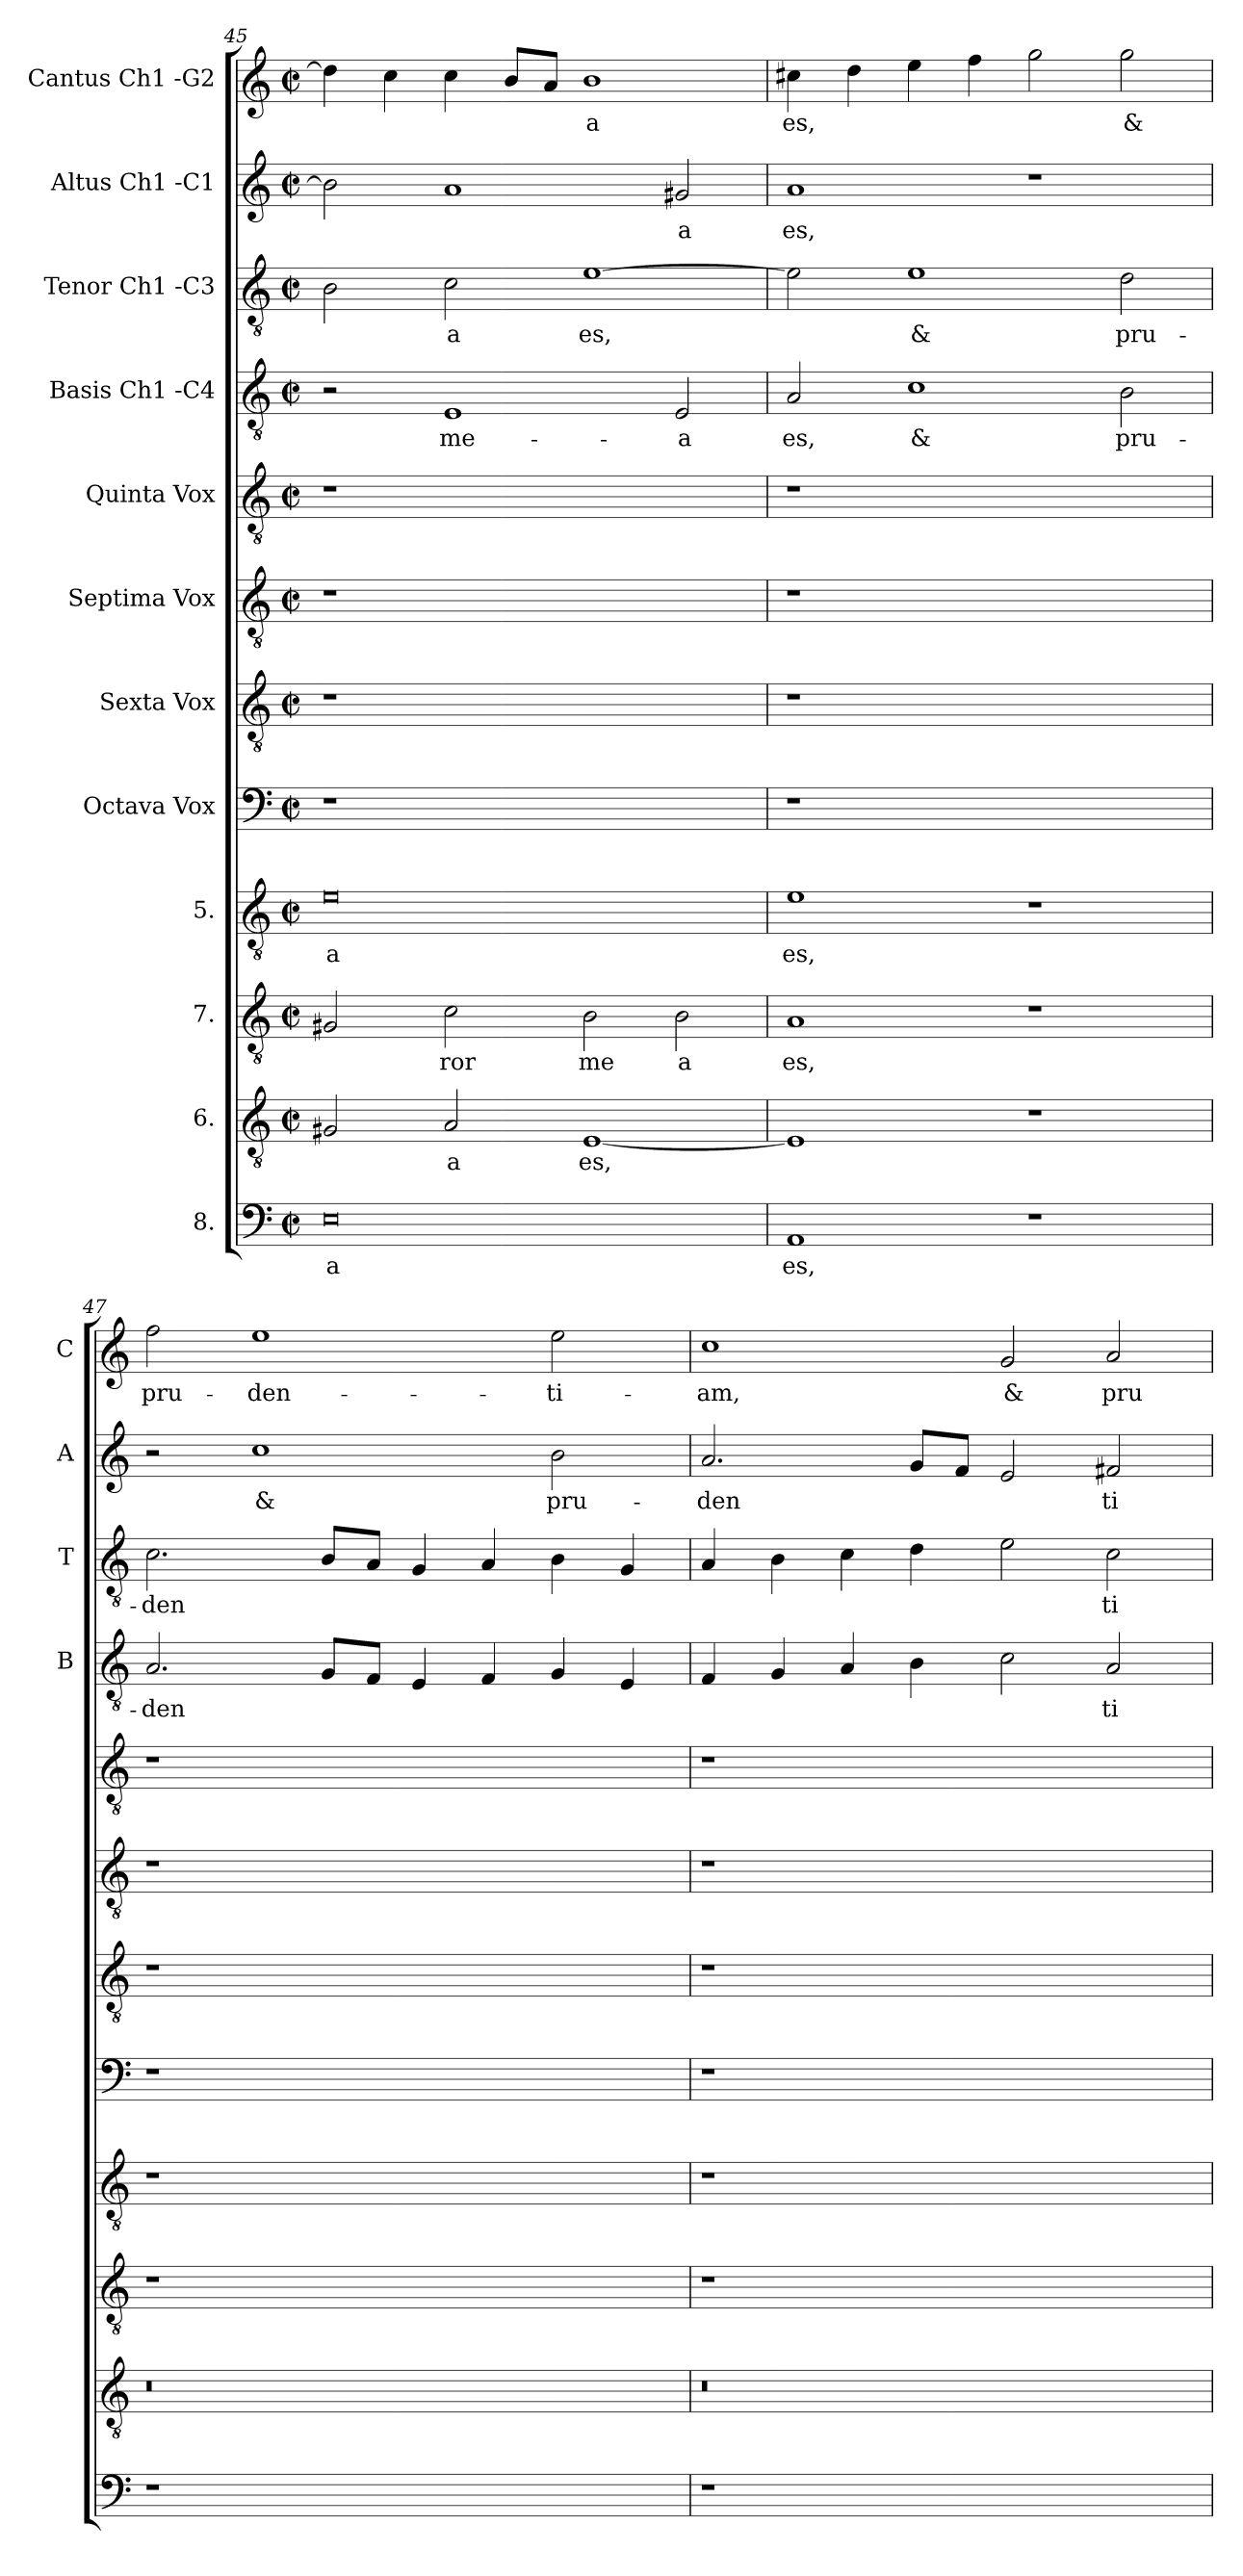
**kern	**text	**kern	**text	**kern	**text	**kern	**text	**kern	**kern	**kern	**kern	**kern	**text	**kern	**text	**kern	**text	**kern	**text
*part12	*part12	*part11	*part11	*part10	*part10	*part9	*part9	*part8	*part7	*part6	*part5	*part4	*part4	*part3	*part3	*part2	*part2	*part1	*part1
*staff12	*staff12	*staff11	*staff11	*staff10	*staff10	*staff9	*staff9	*staff8	*staff7	*staff6	*staff5	*staff4	*staff4	*staff3	*staff3	*staff2	*staff2	*staff1	*staff1
*I"8.	*	*I"6.	*	*I"7.	*	*I"5.	*	*I"Octava  Vox	*I"Sexta  Vox	*I"Septima  Vox	*I"Quinta  Vox	*I"Basis  Ch1 -C4	*	*I"Tenor  Ch1 -C3	*	*I"Altus  Ch1 -C1	*	*I"Cantus  Ch1 -G2	*
*	*	*	*	*	*	*	*	*	*	*	*	*I'B	*	*I'T	*	*I'A	*	*I'C	*
*clefF4	*	*clefGv2	*	*clefGv2	*	*clefGv2	*	*clefF4	*clefGv2	*clefGv2	*clefGv2	*clefGv2	*	*clefGv2	*	*clefG2	*	*clefG2	*
*k[]	*	*k[]	*	*k[]	*	*k[]	*	*k[]	*k[]	*k[]	*k[]	*k[]	*	*k[]	*	*k[]	*	*k[]	*
*C:	*	*C:	*	*C:	*	*C:	*	*C:	*C:	*C:	*C:	*C:	*	*C:	*	*C:	*	*C:	*
*M2/2	*	*M2/2	*	*M2/2	*	*M2/2	*	*M2/2	*M2/2	*M2/2	*M2/2	*M2/2	*	*M2/2	*	*M2/2	*	*M2/2	*
*met(c|)	*	*met(c|)	*	*met(c|)	*	*met(c|)	*	*met(c|)	*met(c|)	*met(c|)	*met(c|)	*met(c|)	*	*met(c|)	*	*met(c|)	*	*met(c|)	*
=45	=45	=45	=45	=45	=45	=45	=45	=45	=45	=45	=45	=45	=45	=45	=45	=45	=45	=45	=45
!	!LO:LY:b:cj	!	!LO:LY:b:cj	!	!LO:LY:b:cj	!	!LO:LY:b:cj	!	!	!	!	!	!	!	!LO:LY:b:cj	!	!LO:LY:b:cj	!	!LO:LY:b:cj
0E	a	2G#X/	.	2G#X/	--	0e	a	1r	1r	1r	1r	2r	.	2B\	--	2b\]	--	4dd\]	--
!	!	!	!	!	!	!	!	!	!	!	!	!	!	!	!	!	!	!	!LO:LY:b:cj
.	.	.	.	.	.	.	.	.	.	.	.	.	.	.	.	.	.	4cc\	--
!	!	!	!LO:LY:b:cj	!	!LO:LY:b:cj	!	!	!	!	!	!	!	!LO:LY:b:cj	!	!LO:LY:b:cj	!	!LO:LY:b:cj	!	!LO:LY:b:cj
.	.	2A/	a	2c\	-ror	.	.	.	.	.	.	1E	me-	2c\	-a	1a	--	4cc\	--
!	!	!	!	!	!	!	!	!	!	!	!	!	!	!	!	!	!	!	!LO:LY:b:cj
.	.	.	.	.	.	.	.	.	.	.	.	.	.	.	.	.	.	8b/L	--
!	!	!	!	!	!	!	!	!	!	!	!	!	!	!	!	!	!	!	!LO:LY:b:cj
.	.	.	.	.	.	.	.	.	.	.	.	.	.	.	.	.	.	8a/J	--
!	!	!	!LO:LY:b:cj	!	!LO:LY:b:cj	!	!	!	!	!	!	!	!	!	!LO:LY:b:cj	!	!	!	!LO:LY:b:cj
.	.	[<1E	es,	2B\	me	.	.	1ryy	1ryy	1ryy	1ryy	.	.	[<1e	es,	.	.	1b	-a
!	!	!	!	!	!LO:LY:b:cj	!	!	!	!	!	!	!	!LO:LY:b:cj	!	!	!	!LO:LY:b:cj	!	!
.	.	.	.	2B\	a	.	.	.	.	.	.	2E/	-a	.	.	2g#X/	-a	.	.
!!LO:PB:g=z
=46	=46	=46	=46	=46	=46	=46	=46	=46	=46	=46	=46	=46	=46	=46	=46	=46	=46	=46	=46
!	!LO:LY:b:cj	!	!LO:LY:b:cj	!	!LO:LY:b:cj	!	!LO:LY:b:cj	!	!	!	!	!	!LO:LY:b:cj	!	!LO:LY:b:cj	!	!LO:LY:b:cj	!	!LO:LY:b:cj
1AA	es,	1E]	.	1A	es,	1e	es,	1r	1r	1r	1r	2A/	es,	2e\]	.	1a	es,	4cc#X\	es,
!	!	!	!	!	!	!	!	!	!	!	!	!	!	!	!	!	!	!	!LO:LY:b:cj
.	.	.	.	.	.	.	.	.	.	.	.	.	.	.	.	.	.	4dd\	.
!	!	!	!	!	!	!	!	!	!	!	!	!	!LO:LY:b:cj	!	!LO:LY:b:cj	!	!	!	!LO:LY:b:cj
.	.	.	.	.	.	.	.	.	.	.	.	1c	&	1e	&	.	.	4ee\	.
!	!	!	!	!	!	!	!	!	!	!	!	!	!	!	!	!	!	!	!LO:LY:b:cj
.	.	.	.	.	.	.	.	.	.	.	.	.	.	.	.	.	.	4ff\	.
!	!	!	!	!	!	!	!	!	!	!	!	!	!	!	!	!	!	!	!LO:LY:b:cj
1r	.	1r	.	1r	.	1r	.	1ryy	1ryy	1ryy	1ryy	.	.	.	.	1r	.	2gg\	.
!	!	!	!	!	!	!	!	!	!	!	!	!	!LO:LY:b:cj	!	!LO:LY:b:cj	!	!	!	!LO:LY:b:cj
.	.	.	.	.	.	.	.	.	.	.	.	2B\	pru-	2d\	pru-	.	.	2gg\	&
=47	=47	=47	=47	=47	=47	=47	=47	=47	=47	=47	=47	=47	=47	=47	=47	=47	=47	=47	=47
!	!	!	!	!	!	!	!	!	!	!	!	!	!LO:LY:b:cj	!	!LO:LY:b:cj	!	!	!	!LO:LY:b:cj
1r	.	0r	.	1r	.	1r	.	1r	1r	1r	1r	2.A/	-den-	2.c\	-den-	2r	.	2ff\	pru-
!	!	!	!	!	!	!	!	!	!	!	!	!	!	!	!	!	!LO:LY:b:cj	!	!LO:LY:b:cj
.	.	.	.	.	.	.	.	.	.	.	.	.	.	.	.	1cc	&	1ee	-den-
!	!	!	!	!	!	!	!	!	!	!	!	!	!LO:LY:b:cj	!	!LO:LY:b:cj	!	!	!	!
.	.	.	.	.	.	.	.	.	.	.	.	8G/L	--	8B/L	--	.	.	.	.
!	!	!	!	!	!	!	!	!	!	!	!	!	!LO:LY:b:cj	!	!LO:LY:b:cj	!	!	!	!
.	.	.	.	.	.	.	.	.	.	.	.	8F/J	--	8A/J	--	.	.	.	.
!	!	!	!	!	!	!	!	!	!	!	!	!	!LO:LY:b:cj	!	!LO:LY:b:cj	!	!	!	!
1ryy	.	.	.	1ryy	.	1ryy	.	1ryy	1ryy	1ryy	1ryy	4E/	--	4G/	--	.	.	.	.
!	!	!	!	!	!	!	!	!	!	!	!	!	!LO:LY:b:cj	!	!LO:LY:b:cj	!	!	!	!
.	.	.	.	.	.	.	.	.	.	.	.	4F/	--	4A/	--	.	.	.	.
!	!	!	!	!	!	!	!	!	!	!	!	!	!LO:LY:b:cj	!	!LO:LY:b:cj	!	!LO:LY:b:cj	!	!LO:LY:b:cj
.	.	.	.	.	.	.	.	.	.	.	.	4G/	--	4B\	--	2b\	pru-	2ee\	-ti-
!	!	!	!	!	!	!	!	!	!	!	!	!	!LO:LY:b:cj	!	!LO:LY:b:cj	!	!	!	!
.	.	.	.	.	.	.	.	.	.	.	.	4E/	--	4G/	--	.	.	.	.
=48	=48	=48	=48	=48	=48	=48	=48	=48	=48	=48	=48	=48	=48	=48	=48	=48	=48	=48	=48
!	!	!	!	!	!	!	!	!	!	!	!	!	!LO:LY:b:cj	!	!LO:LY:b:cj	!	!LO:LY:b:cj	!	!LO:LY:b:cj
1r	.	0r	.	1r	.	1r	.	1r	1r	1r	1r	4F/	--	4A/	--	2.a/	-den-	1cc	-am,
!	!	!	!	!	!	!	!	!	!	!	!	!	!LO:LY:b:cj	!	!LO:LY:b:cj	!	!	!	!
.	.	.	.	.	.	.	.	.	.	.	.	4G/	--	4B\	--	.	.	.	.
!	!	!	!	!	!	!	!	!	!	!	!	!	!LO:LY:b:cj	!	!LO:LY:b:cj	!	!	!	!
.	.	.	.	.	.	.	.	.	.	.	.	4A/	--	4c\	--	.	.	.	.
!	!	!	!	!	!	!	!	!	!	!	!	!	!LO:LY:b:cj	!	!LO:LY:b:cj	!	!LO:LY:b:cj	!	!
.	.	.	.	.	.	.	.	.	.	.	.	4B\	--	4d\	--	8g/L	--	.	.
!	!	!	!	!	!	!	!	!	!	!	!	!	!	!	!	!	!LO:LY:b:cj	!	!
.	.	.	.	.	.	.	.	.	.	.	.	.	.	.	.	8f/J	--	.	.
!	!	!	!	!	!	!	!	!	!	!	!	!	!LO:LY:b:cj	!	!LO:LY:b:cj	!	!LO:LY:b:cj	!	!LO:LY:b:cj
1ryy	.	.	.	1ryy	.	1ryy	.	1ryy	1ryy	1ryy	1ryy	2c\	--	2e\	--	2e/	--	2g/	&
!	!	!	!	!	!	!	!	!	!	!	!	!	!LO:LY:b:cj	!	!LO:LY:b:cj	!	!LO:LY:b:cj	!	!LO:LY:b:cj
.	.	.	.	.	.	.	.	.	.	.	.	2A/	-ti-	2c\	-ti-	2f#X/	-ti-	2a/	pru-
=	=	=	=	=	=	=	=	=	=	=	=	=	=	=	=	=	=	=	=
*-	*-	*-	*-	*-	*-	*-	*-	*-	*-	*-	*-	*-	*-	*-	*-	*-	*-	*-	*-
